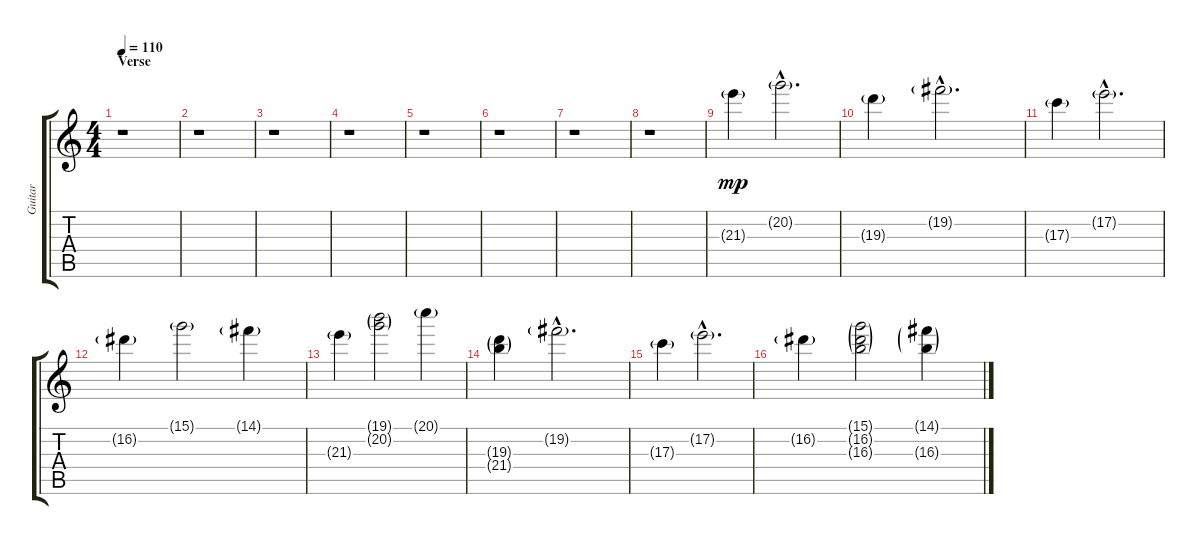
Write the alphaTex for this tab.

\track ("Guitar" "Guitar") {instrument electricguitarjazz}
\staff {score tabs}
\tuning (E4 B3 G3 D3 A2 E2) {hide}
\ts (4 4)
\section ("" "Verse")
\tempo 110
\clef g2
\ks c
r.1{dy mp} |
r.1 |
r.1 |
r.1 |
r.1 |
r.1 |
r.1 |
r.1 |
21.3{g}.4 20.2{g hac}.2{d} |
19.3{g}.4 19.2{g hac}.2{d} |
17.3{g}.4 17.2{g hac}.2{d} |
16.2{g}.4 15.1{g}.2 14.1{g}.4 |
21.3{g}.4 (19.1{g} 20.2{g}).2 20.1{g}.4 |
(19.3{g} 21.4{g}).4 19.2{g hac}.2{d} |
17.3{g}.4 17.2{g hac}.2{d} |
16.2{g}.4 (15.1{g} 16.2{g} 16.3{g}).2 (14.1{g} 16.3{g}).4
